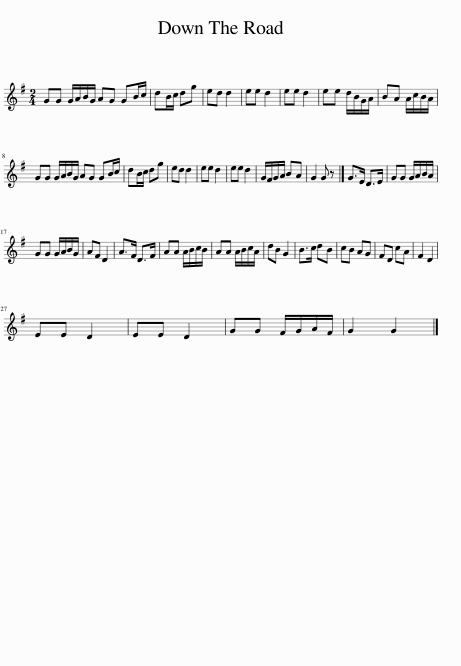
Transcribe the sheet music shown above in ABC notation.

X:1
L:1/8
M:2/4
I:linebreak $
K:G
V:1 treble
V:1
 GG G/A/B/G/ AG GB/c/ | dB/c/ dg | ed d2 | ee d2 | ee d2 | %5
 ee d/B/G/A/ | BA A/c/B/A/ |$ GG G/A/B/G/ AG GB/c/ | dB/c/ dg | ed d2 | %10
 ee d2 | ee d2 | G/F/G/A/ BA | G2 G z |] G>E D>E | %15
 GG G/A/B/A/ |$ GG G/A/B/G/ | AF D2 | A>F D>F | AA A/B/c/B/ | %20
 AA A/B/c/A/ | dB G2 | B>c dB | cB AG | FD cA | %25
 F2 D2 |$ EE D2 | EE D2 | GG F/G/A/F/ | G2 G2 |] %30
